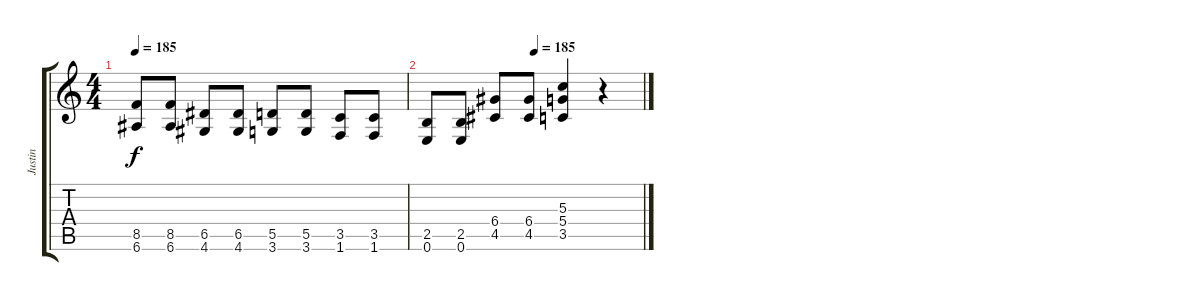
\track ("Justin" "Justin") {instrument distortionguitar}
\staff {score tabs}
\tuning (E4 B3 G3 D3 A2 E2) {hide}
\ts (4 4)
\tempo 185
\clef g2
\ks c
(8.5 6.6).8{dy f} (8.5 6.6).8 (6.5 4.6).8 (6.5 4.6).8 (5.5 3.6).8 (5.5 3.6).8 (3.5 1.6).8 (3.5 1.6).8 |
\tempo (185 0.5)
(2.5 0.6).8 (2.5 0.6).8 (6.4 4.5).8 (6.4 4.5).8 (5.3 5.4 3.5).4 r.4
